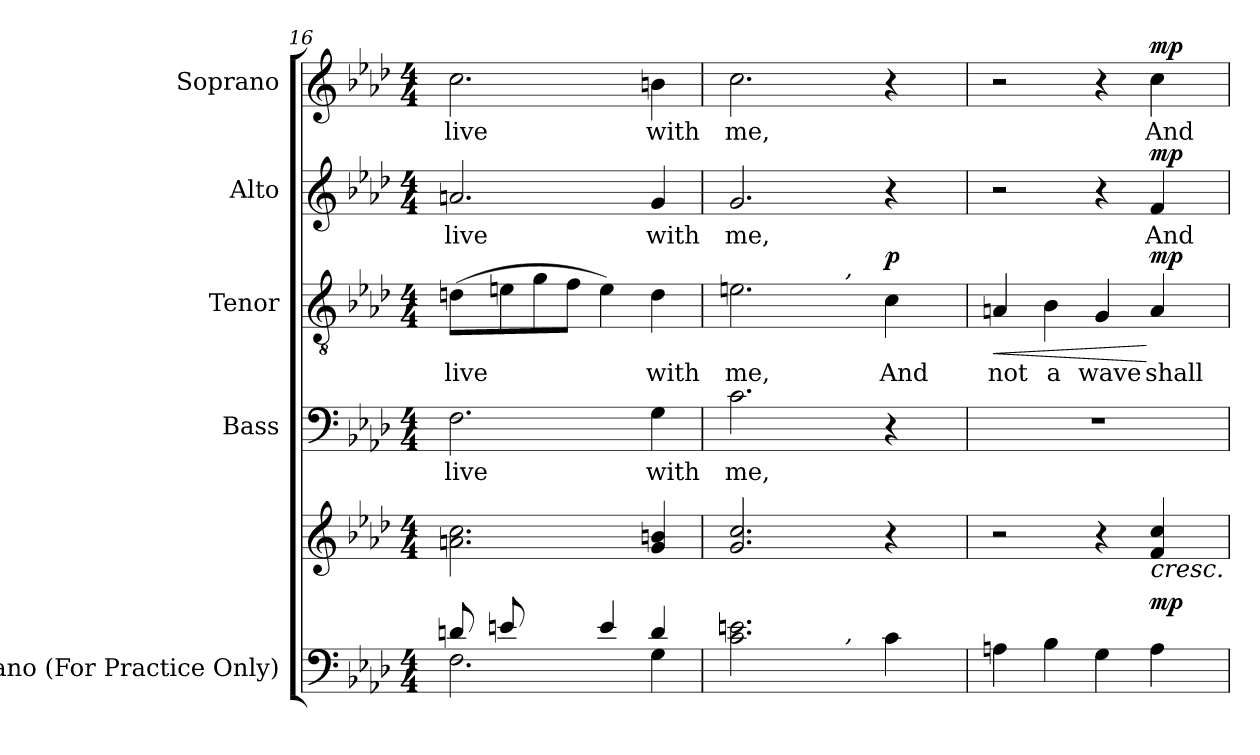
**kern	**kern	**dynam	**kern	**text	**kern	**text	**dynam	**kern	**text	**dynam	**kern	**text	**dynam
*part5	*part5	*part5	*part4	*part4	*part3	*part3	*part3	*part2	*part2	*part2	*part1	*part1	*part1
*staff6	*staff5	*staff5/6	*staff4	*staff4	*staff3	*staff3	*staff3	*staff2	*staff2	*staff2	*staff1	*staff1	*staff1
*I"Piano (For Practice Only)	*	*	*I"Bass	*	*I"Tenor	*	*	*I"Alto	*	*	*I"Soprano	*	*
*I'Pno.	*	*	*I'B.	*	*I'T.	*	*	*I'A.	*	*	*I'S.	*	*
*clefF4	*clefG2	*	*clefF4	*	*clefGv2	*	*	*clefG2	*	*	*clefG2	*	*
*	*	*	*	*	*ITrd7c12	*	*	*	*	*	*	*	*
*k[b-e-a-d-]	*k[b-e-a-d-]	*	*k[b-e-a-d-]	*	*k[b-e-a-d-]	*	*	*k[b-e-a-d-]	*	*	*k[b-e-a-d-]	*	*
*A-:	*A-:	*	*A-:	*	*A-:	*	*	*A-:	*	*	*A-:	*	*
*M4/4	*M4/4	*	*M4/4	*	*M4/4	*	*	*M4/4	*	*	*M4/4	*	*
=16	=16	=16	=16	=16	=16	=16	=16	=16	=16	=16	=16	=16	=16
*^	*^	*	*	*	*	*	*	*	*	*	*	*	*
!	!	!	!	!	!	!LO:LY:b:color=#000000	!	!	!	!	!	!	!	!	!
!	!	!	!	!	!	!	!	!LO:LY:b:color=#000000	!	!	!	!	!	!	!
!	!	!	!	!	!	!	!	!	!	!	!LO:LY:b:color=#000000	!	!	!	!
!	!	!	!	!	!	!	!	!	!	!	!	!	!	!LO:LY:b:color=#000000	!
8dni/L	2.Fi\	2.ani\ 2.cci	4ryy	.	2.Fi\	live	(8Dni\L	live	.	2.ani/	live	.	2.cci\	live	.
8eni/	.	.	.	.	.	.	8Eni\	.	.	.	.	.	.	.	.
4ryy	.	.	8gi\	.	.	.	8Gi\	.	.	.	.	.	.	.	.
.	.	.	8fi\J	.	.	.	8Fi\J	.	.	.	.	.	.	.	.
4ei/	.	.	2ryy	.	.	.	4Ei\)	.	.	.	.	.	.	.	.
!	!	!	!	!	!	!LO:LY:b:color=#000000	!	!	!	!	!	!	!	!	!
!	!	!	!	!	!	!	!	!LO:LY:b:color=#000000	!	!	!	!	!	!	!
!	!	!	!	!	!	!	!	!	!	!	!LO:LY:b:color=#000000	!	!	!	!
!	!	!	!	!	!	!	!	!	!	!	!	!	!	!LO:LY:b:color=#000000	!
4di/	4Gi\	4gi/ 4bni	.	.	4Gi\	with	4Di\	with	.	4gi/	with	.	4bni\	with	.
*	*	*v	*v	*	*	*	*	*	*	*	*	*	*	*	*
!!LO:PB:g=z
=17	=17	=17	=17	=17	=17	=17	=17	=17	=17	=17	=17	=17	=17	=17
!	!	!	!	!	!LO:LY:b:color=#000000	!	!	!	!	!	!	!	!	!
!	!	!	!	!	!	!	!LO:LY:b:color=#000000	!	!	!	!	!	!	!
!	!	!	!	!	!	!	!	!	!	!LO:LY:b:color=#000000	!	!	!	!
!	!	!	!	!	!	!	!	!	!	!	!	!	!LO:LY:b:color=#000000	!
*	*	*	*	*	*	*^	*	*	*	*	*	*	*	*
2.ci\ 2.eni	2ryy	2.gi/ 2.cci	.	2.ci\	me,	2.Eni\	2ryy	me,	.	2.gi/	me,	.	2.cci\	me,	.
.	16ryy	.	.	.	.	.	16ryy	.	.	.	.	.	.	.	.
.	64ryy	.	.	.	.	.	64ryy	.	.	.	.	.	.	.	.
.	256ryy	.	.	.	.	.	256ryy	.	.	.	.	.	.	.	.
.	1024ryy	.	.	.	.	.	1024ryy	.	.	.	.	.	.	.	.
!	!	!	!	!	!	!	!LO:TX:a:i:t=,	!	!	!	!	!	!	!	!
!	!LO:TX:a:i:t=,	!	!	!	!	!	!	!	!	!	!	!	!	!	!
.	4ryy	.	.	.	.	.	4ryy	.	.	.	.	.	.	.	.
!	!	!	!	!	!	!	!	!LO:LY:b:color=#000000	!	!	!	!	!	!	!
4ci\	.	4r	.	4r	.	4Ci\	.	And	p	4r	.	.	4r	.	.
.	8ryy	.	.	.	.	.	8ryy	.	.	.	.	.	.	.	.
.	32ryy	.	.	.	.	.	32ryy	.	.	.	.	.	.	.	.
.	128ryy	.	.	.	.	.	128ryy	.	.	.	.	.	.	.	.
.	512.ryy	.	.	.	.	.	512.ryy	.	.	.	.	.	.	.	.
*v	*v	*	*	*	*	*v	*v	*	*	*	*	*	*	*	*
=18	=18	=18	=18	=18	=18	=18	=18	=18	=18	=18	=18	=18	=18
*^	*	*	*	*	*^	*	*	*	*	*	*	*	*
!	!	!	!	!	!	!	!	!LO:LY:b:color=#000000	!LO:HP:b	!	!	!	!	!	!
*v	*v	*	*	*	*	*v	*v	*	*	*	*	*	*	*	*
4Ani\	2r	.	1r	.	4AAni/	not	<	2r	.	.	2r	.	.
!	!	!	!	!	!	!LO:LY:b:color=#000000	!	!	!	!	!	!	!
4B-i\	.	[	.	.	4BB-i\	a	.	.	.	.	.	.	.
!	!	!	!	!	!	!LO:LY:b:color=#000000	!	!	!	!	!	!	!
4Gi\	4r	.	.	.	4GGi/	wave	.	4r	.	.	4r	.	.
!	!	!LO:HP:b	!	!	!	!	!	!	!	!	!	!	!
!	!	!	!	!	!	!LO:LY:b:color=#000000	!	!	!	!	!	!	!
!	!	!	!	!	!	!	!	!	!LO:LY:b:color=#000000	!	!	!	!
!	!	!	!	!	!	!	!	!	!	!	!	!LO:LY:b:color=#000000	!
4Ai\	4fi/ 4cci	< mp	.	.	4AAi/	shall	[ mp	4fi/	And	mp	4cci\	And	mp
=	=	=	=	=	=	=	=	=	=	=	=	=	=
*-	*-	*-	*-	*-	*-	*-	*-	*-	*-	*-	*-	*-	*-
